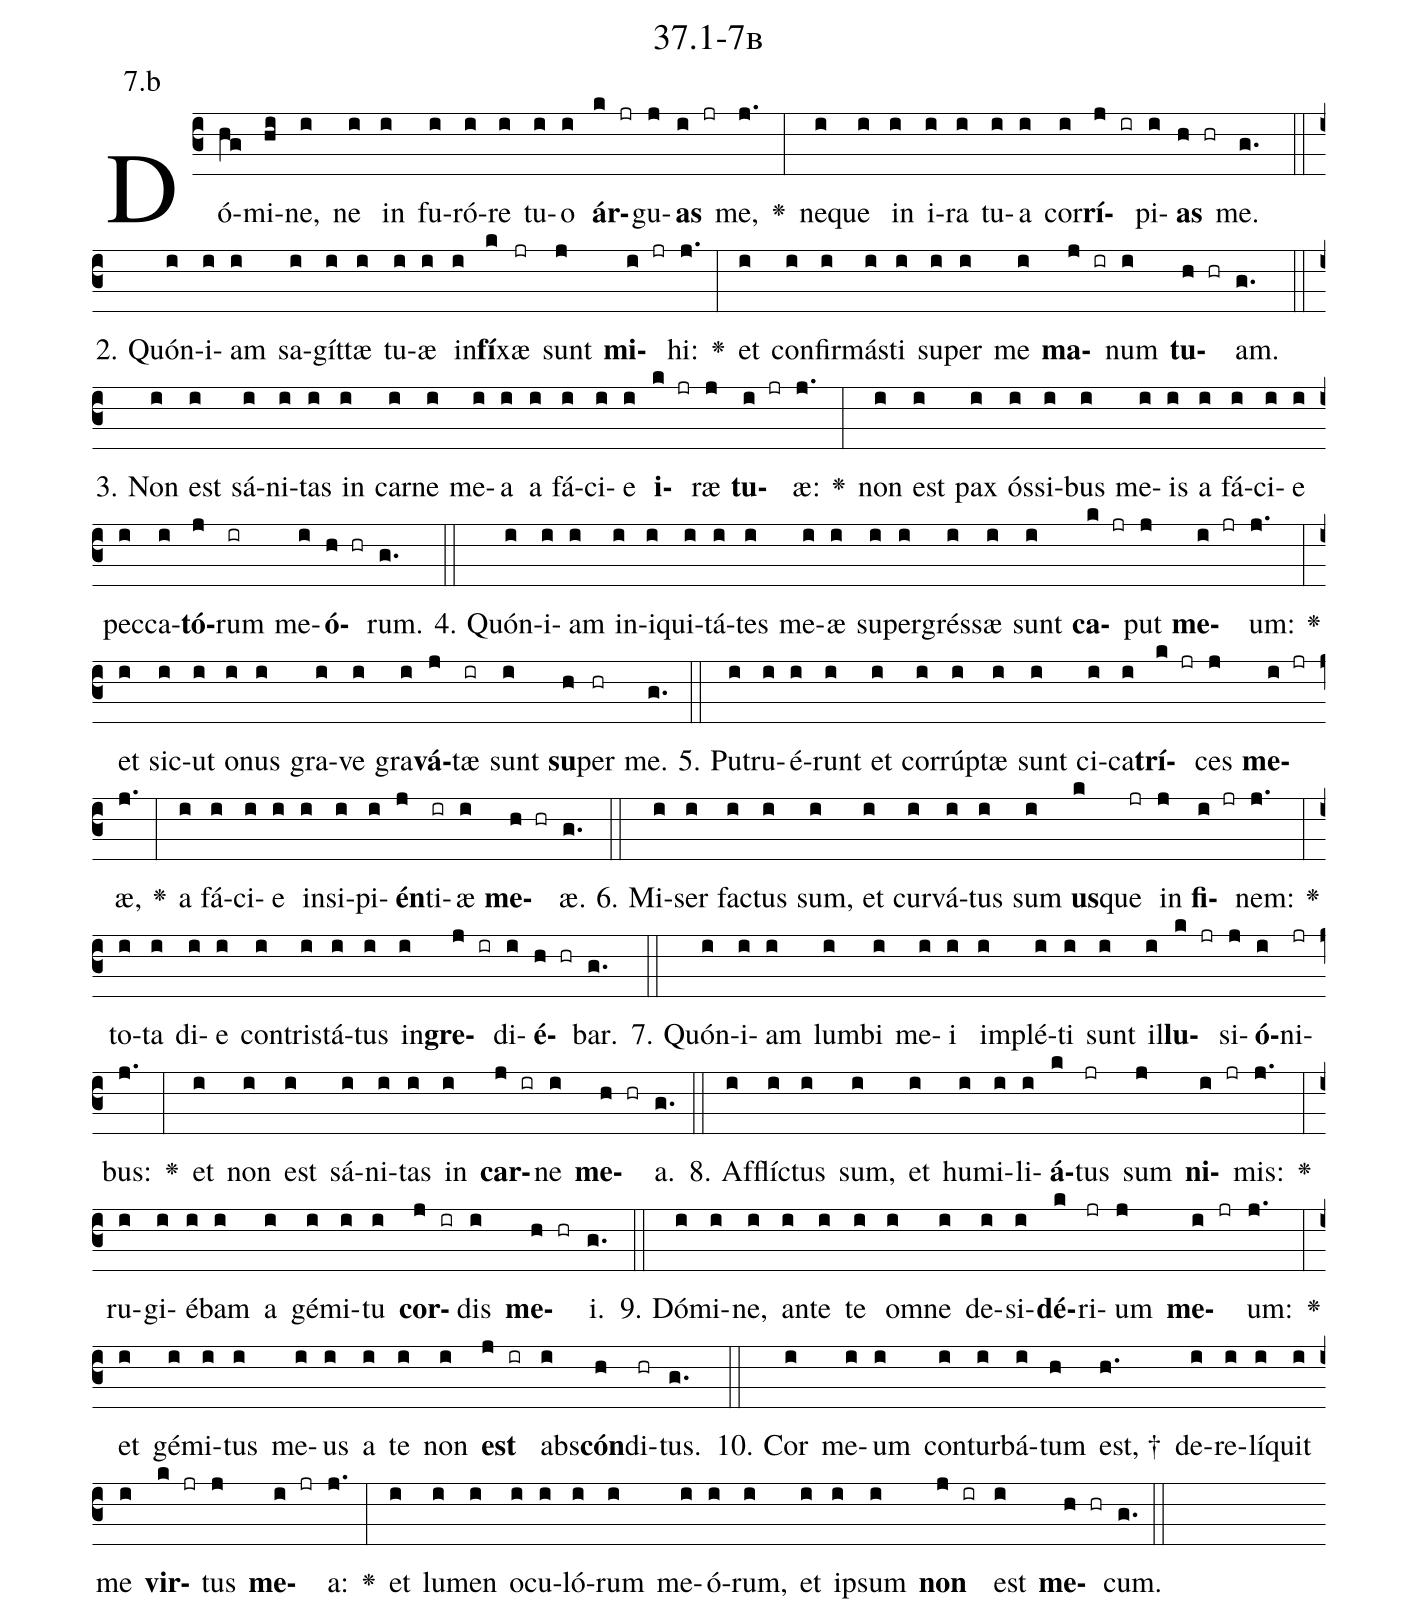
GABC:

name: 37.1-7b;
annotation: 7.b;
%%
(c3)Dó(hg)mi(hi)ne,(i) ne(i) in(i) fu(i)ró(i)re(i) tu(i)o(i) <b>ár</b>(k jr)gu(j)<b>as</b>(i jr) me,(j.) <v>\greheightstar</v>(:) ne(i)que(i) in(i) i(i)ra(i) tu(i)a(i) cor(i)<b>rí</b>(j ir)pi(i)<b>as</b>(h hr) me.(g.) (::)
2. Quón(i)i(i)am(i) sa(i)gít(i)tæ(i) tu(i)æ(i) in(i)<b>fí</b>(k)xæ(jr) sunt(j) <b>mi</b>(i jr)hi:(j.) <v>\greheightstar</v>(:) et(i) con(i)fir(i)más(i)ti(i) su(i)per(i) me(i) <b>ma</b>(j ir)num(i) <b>tu</b>(h hr)am.(g.) (::)
3. Non(i) est(i) sá(i)ni(i)tas(i) in(i) car(i)ne(i) me(i)a(i) a(i) fá(i)ci(i)e(i) <b>i</b>(k jr)ræ(j) <b>tu</b>(i jr)æ:(j.) <v>\greheightstar</v>(:) non(i) est(i) pax(i) ós(i)si(i)bus(i) me(i)is(i) a(i) fá(i)ci(i)e(i) pec(i)ca(i)<b>tó</b>(j)rum(ir) me(i)<b>ó</b>(h hr)rum.(g.) (::)
4. Quón(i)i(i)am(i) in(i)i(i)qui(i)tá(i)tes(i) me(i)æ(i) su(i)per(i)grés(i)sæ(i) sunt(i) <b>ca</b>(k jr)put(j) <b>me</b>(i jr)um:(j.) <v>\greheightstar</v>(:) et(i) sic(i)ut(i) o(i)nus(i) gra(i)ve(i) gra(i)<b>vá</b>(j)tæ(ir) sunt(i) <b>su</b>(h)per(hr) me.(g.) (::)
5. Pu(i)tru(i)é(i)runt(i) et(i) cor(i)rúp(i)tæ(i) sunt(i) ci(i)ca(i)<b>trí</b>(k jr)ces(j) <b>me</b>(i jr)æ,(j.) <v>\greheightstar</v>(:) a(i) fá(i)ci(i)e(i) in(i)si(i)pi(i)<b>én</b>(j)ti(ir)æ(i) <b>me</b>(h hr)æ.(g.) (::)
6. Mi(i)ser(i) fac(i)tus(i) sum,(i) et(i) cur(i)vá(i)tus(i) sum(i) <b>us</b>(k)que(jr) in(j) <b>fi</b>(i jr)nem:(j.) <v>\greheightstar</v>(:) to(i)ta(i) di(i)e(i) con(i)tris(i)tá(i)tus(i) in(i)<b>gre</b>(j ir)di(i)<b>é</b>(h hr)bar.(g.) (::)
7. Quón(i)i(i)am(i) lum(i)bi(i) me(i)i(i) im(i)plé(i)ti(i) sunt(i) il(i)<b>lu</b>(k jr)si(j)<b>ó</b>(i)ni(jr)bus:(j.) <v>\greheightstar</v>(:) et(i) non(i) est(i) sá(i)ni(i)tas(i) in(i) <b>car</b>(j ir)ne(i) <b>me</b>(h hr)a.(g.) (::)
8. Af(i)flíc(i)tus(i) sum,(i) et(i) hu(i)mi(i)li(i)<b>á</b>(k)tus(jr) sum(j) <b>ni</b>(i jr)mis:(j.) <v>\greheightstar</v>(:) ru(i)gi(i)é(i)bam(i) a(i) gé(i)mi(i)tu(i) <b>cor</b>(j ir)dis(i) <b>me</b>(h hr)i.(g.) (::)
9. Dó(i)mi(i)ne,(i) an(i)te(i) te(i) om(i)ne(i) de(i)si(i)<b>dé</b>(k)ri(jr)um(j) <b>me</b>(i jr)um:(j.) <v>\greheightstar</v>(:) et(i) gé(i)mi(i)tus(i) me(i)us(i) a(i) te(i) non(i) <b>est</b>(j ir) abs(i)<b>cón</b>(h)di(hr)tus.(g.) (::)
10. Cor(i) me(i)um(i) con(i)tur(i)bá(i)tum(h) est, †(h.) de(i)re(i)lí(i)quit(i) me(i) <b>vir</b>(k jr)tus(j) <b>me</b>(i jr)a:(j.) <v>\greheightstar</v>(:) et(i) lu(i)men(i) o(i)cu(i)ló(i)rum(i) me(i)ó(i)rum,(i) et(i) ip(i)sum(i) <b>non</b>(j ir) est(i) <b>me</b>(h hr)cum.(g.) (::)
